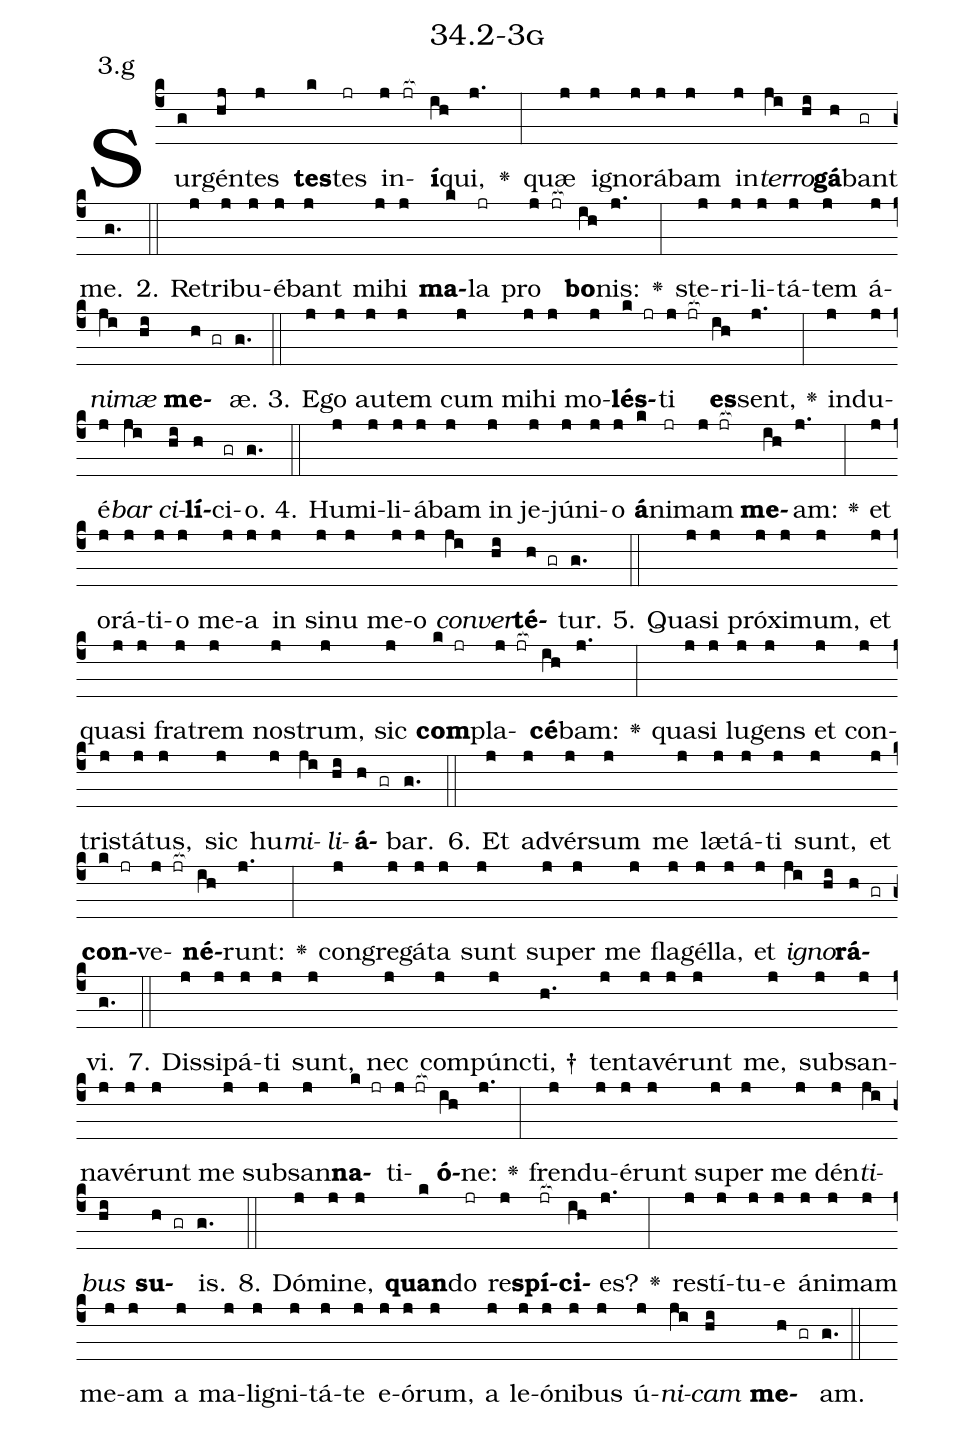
name: 34.2-3g;
annotation: 3.g;
%%
(c4)Sur(g)gén(hj)tes(j) <b>tes</b>(k)tes(jr) in(j jr[ocb:1{])<b>í</b>(ih[ocb:0}])qui,(j.) <v>\greheightstar</v>(:) quæ(j) i(j)gno(j)rá(j)bam(j) in(j)<i>ter</i>(ji)<i>ro</i>(hi)<b>gá</b>(h)bant(gr) me.(g.) (::)
2. Re(j)tri(j)bu(j)é(j)bant(j) mi(j)hi(j) <b>ma</b>(k)la(jr) pro(j jr[ocb:1{]) <b>bo</b>(ih[ocb:0}])nis:(j.) <v>\greheightstar</v>(:) ste(j)ri(j)li(j)tá(j)tem(j) á(j)<i>ni</i>(ji)<i>mæ</i>(hi) <b>me</b>(h gr)æ.(g.) (::)
3. E(j)go(j) au(j)tem(j) cum(j) mi(j)hi(j) mo(j)<b>lés</b>(k jr)ti(j jr[ocb:1{]) <b>es</b>(ih[ocb:0}])sent,(j.) <v>\greheightstar</v>(:) ind(j)u(j)é(j)<i>bar</i>(ji) <i>ci</i>(hi)<b>lí</b>(h)ci(gr)o.(g.) (::)
4. Hu(j)mi(j)li(j)á(j)bam(j) in(j) je(j)jú(j)ni(j)o(j) <b>á</b>(k)ni(jr)mam(j jr[ocb:1{]) <b>me</b>(ih[ocb:0}])am:(j.) <v>\greheightstar</v>(:) et(j) o(j)rá(j)ti(j)o(j) me(j)a(j) in(j) si(j)nu(j) me(j)o(j) <i>con</i>(ji)<i>ver</i>(hi)<b>té</b>(h gr)tur.(g.) (::)
5. Qua(j)si(j) pró(j)xi(j)mum,(j) et(j) qua(j)si(j) fra(j)trem(j) nos(j)trum,(j) sic(j) <b>com</b>(k jr)pla(j jr[ocb:1{])<b>cé</b>(ih[ocb:0}])bam:(j.) <v>\greheightstar</v>(:) qua(j)si(j) lu(j)gens(j) et(j) con(j)tris(j)tá(j)tus,(j) sic(j) hu(j)<i>mi</i>(ji)<i>li</i>(hi)<b>á</b>(h gr)bar.(g.) (::)
6. Et(j) ad(j)vér(j)sum(j) me(j) læ(j)tá(j)ti(j) sunt,(j) et(j) <b>con</b>(k jr)ve(j jr[ocb:1{])<b>né</b>(ih[ocb:0}])runt:(j.) <v>\greheightstar</v>(:) con(j)gre(j)gá(j)ta(j) sunt(j) su(j)per(j) me(j) fla(j)gél(j)la,(j) et(j) <i>i</i>(ji)<i>gno</i>(hi)<b>rá</b>(h gr)vi.(g.) (::)
7. Dis(j)si(j)pá(j)ti(j) sunt,(j) nec(j) com(j)púnc(j)ti, †(h.) ten(j)ta(j)vé(j)runt(j) me,(j) sub(j)san(j)na(j)vé(j)runt(j) me(j) sub(j)san(j)<b>na</b>(k jr)ti(j jr[ocb:1{])<b>ó</b>(ih[ocb:0}])ne:(j.) <v>\greheightstar</v>(:) fren(j)du(j)é(j)runt(j) su(j)per(j) me(j) dén(j)<i>ti</i>(ji)<i>bus</i>(hi) <b>su</b>(h gr)is.(g.) (::)
8. Dó(j)mi(j)ne,(j) <b>quan</b>(k)do(jr) re(j)<b>spí</b>(jr[ocb:1{])<b>ci</b>(ih[ocb:0}])es?(j.) <v>\greheightstar</v>(:) re(j)stí(j)tu(j)e(j) á(j)ni(j)mam(j) me(j)am(j) a(j) ma(j)li(j)gni(j)tá(j)te(j) e(j)ó(j)rum,(j) a(j) le(j)ó(j)ni(j)bus(j) ú(j)<i>ni</i>(ji)<i>cam</i>(hi) <b>me</b>(h gr)am.(g.) (::)
